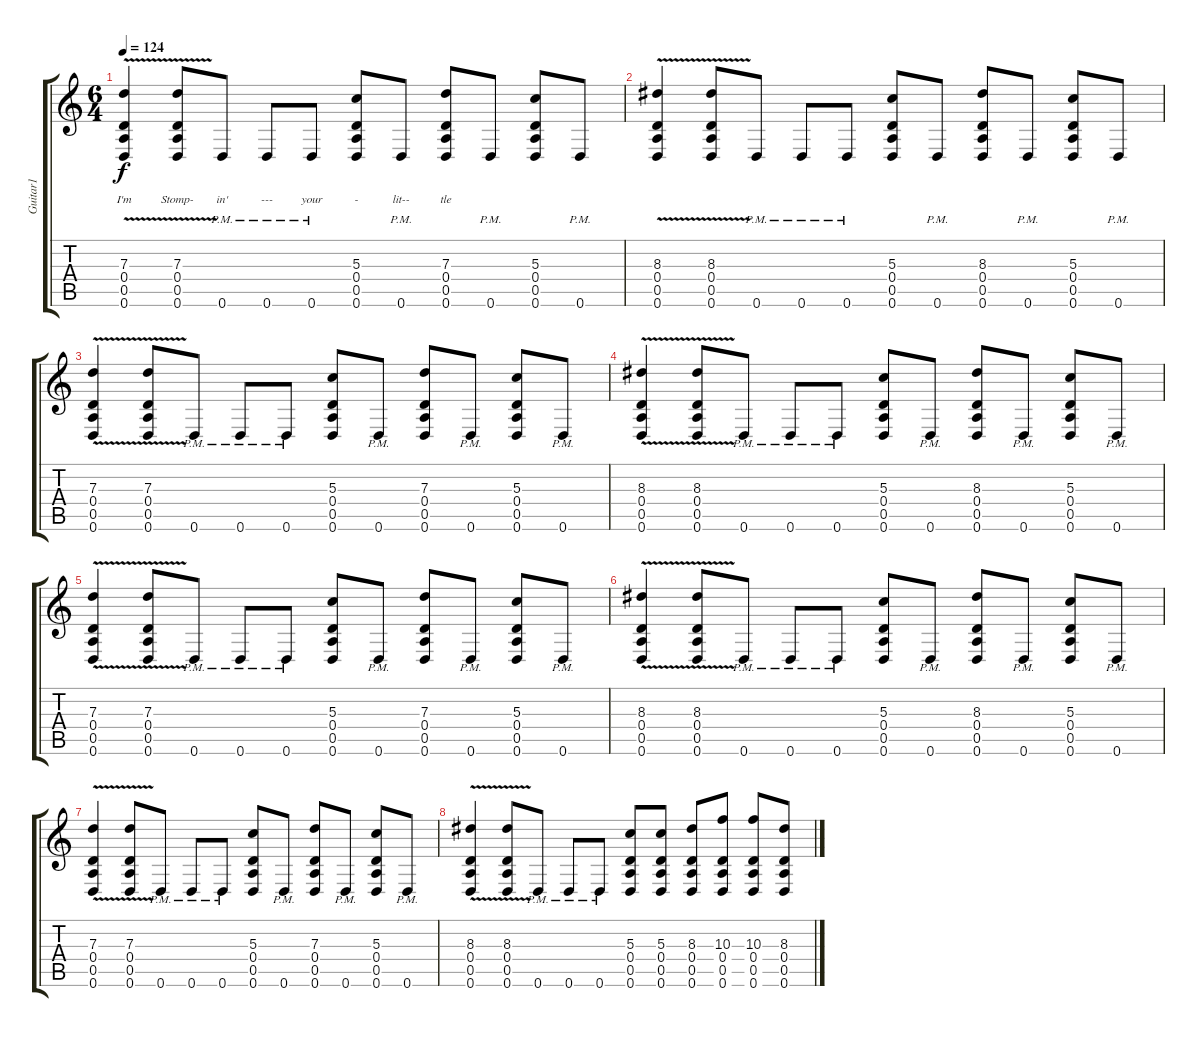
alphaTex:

\track ("Guitar1" "Guitar1") {instrument overdrivenguitar}
\staff {score tabs}
\tuning (E4 B3 G3 D3 A2 D2) {hide}
\ts (6 4)
\tempo 124
\clef g2
\ks c
(7.3{v} 0.4 0.5 0.6).4{lyrics (0 "") lyrics (1 "") lyrics (2 "I'm") lyrics (3 "") lyrics (4 "") dy f} (7.3{v} 0.4 0.5 0.6).8{lyrics (0 "") lyrics (1 "") lyrics (2 "Stomp-") lyrics (3 "") lyrics (4 "")} 0.6{pm}.8{lyrics (0 "") lyrics (1 "") lyrics (2 "in'") lyrics (3 "") lyrics (4 "")} 0.6{pm}.8{lyrics (0 "") lyrics (1 "") lyrics (2 "---") lyrics (3 "") lyrics (4 "")} 0.6{pm}.8{lyrics (0 "") lyrics (1 "") lyrics (2 "your") lyrics (3 "") lyrics (4 "")} (5.3 0.4 0.5 0.6).8{lyrics (0 "") lyrics (1 "") lyrics (2 "-") lyrics (3 "") lyrics (4 "")} 0.6{pm}.8{lyrics (0 "") lyrics (1 "") lyrics (2 "lit--") lyrics (3 "") lyrics (4 "")} (7.3 0.4 0.5 0.6).8{lyrics (0 "") lyrics (1 "") lyrics (2 "tle") lyrics (3 "") lyrics (4 "")} 0.6{pm}.8 (5.3 0.4 0.5 0.6).8 0.6{pm}.8 |
(8.3{v} 0.4 0.5 0.6).4 (8.3{v} 0.4 0.5 0.6).8 0.6{pm}.8 0.6{pm}.8 0.6{pm}.8 (5.3 0.4 0.5 0.6).8 0.6{pm}.8 (8.3 0.4 0.5 0.6).8 0.6{pm}.8 (5.3 0.4 0.5 0.6).8 0.6{pm}.8 |
(7.3{v} 0.4 0.5 0.6).4 (7.3{v} 0.4 0.5 0.6).8 0.6{pm}.8 0.6{pm}.8 0.6{pm}.8 (5.3 0.4 0.5 0.6).8 0.6{pm}.8 (7.3 0.4 0.5 0.6).8 0.6{pm}.8 (5.3 0.4 0.5 0.6).8 0.6{pm}.8 |
(8.3{v} 0.4 0.5 0.6).4 (8.3{v} 0.4 0.5 0.6).8 0.6{pm}.8 0.6{pm}.8 0.6{pm}.8 (5.3 0.4 0.5 0.6).8 0.6{pm}.8 (8.3 0.4 0.5 0.6).8 0.6{pm}.8 (5.3 0.4 0.5 0.6).8 0.6{pm}.8 |
(7.3{v} 0.4 0.5 0.6).4 (7.3{v} 0.4 0.5 0.6).8 0.6{pm}.8 0.6{pm}.8 0.6{pm}.8 (5.3 0.4 0.5 0.6).8 0.6{pm}.8 (7.3 0.4 0.5 0.6).8 0.6{pm}.8 (5.3 0.4 0.5 0.6).8 0.6{pm}.8 |
(8.3{v} 0.4 0.5 0.6).4 (8.3{v} 0.4 0.5 0.6).8 0.6{pm}.8 0.6{pm}.8 0.6{pm}.8 (5.3 0.4 0.5 0.6).8 0.6{pm}.8 (8.3 0.4 0.5 0.6).8 0.6{pm}.8 (5.3 0.4 0.5 0.6).8 0.6{pm}.8 |
(7.3{v} 0.4 0.5 0.6).4 (7.3{v} 0.4 0.5 0.6).8 0.6{pm}.8 0.6{pm}.8 0.6{pm}.8 (5.3 0.4 0.5 0.6).8 0.6{pm}.8 (7.3 0.4 0.5 0.6).8 0.6{pm}.8 (5.3 0.4 0.5 0.6).8 0.6{pm}.8 |
(8.3{v} 0.4 0.5 0.6).4 (8.3{v} 0.4 0.5 0.6).8 0.6{pm}.8 0.6{pm}.8 0.6{pm}.8 (5.3 0.4 0.5 0.6).8 (5.3 0.4 0.5 0.6).8 (8.3 0.4 0.5 0.6).8 (10.3 0.4 0.5 0.6).8 (10.3 0.4 0.5 0.6).8 (8.3 0.4 0.5 0.6).8
